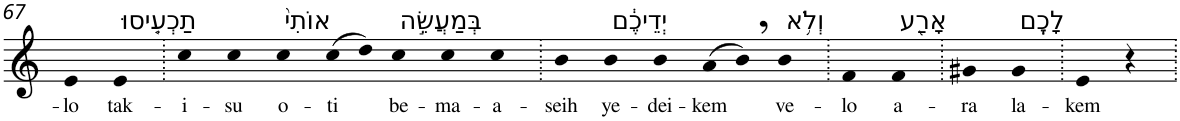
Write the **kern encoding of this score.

**kern	**text
*part1	*part1
*staff1	*staff1
*I"Piano	*
*I'Pno	*
!!LO:PB:g=z
*clefG2	*
*k[]	*
=67	=67
!	!LO:LY:b
4e	-lo
!LO:TX:a:t=תַכְעִ֤יסוּ	!
!	!LO:LY:b
4e	tak-
=68.	=68.
!	!LO:LY:b
4cc	-i-
!	!LO:LY:b
4cc	-su
!LO:TX:a:t=אוֹתִי֙	!
!	!LO:LY:b
4cc	o-
!	!LO:LY:b
(>8cc	-ti
8dd)	.
!LO:TX:a:t=בְּמַעֲשֵׂ֣ה	!
!	!LO:LY:b
4cc	be-
!	!LO:LY:b
4cc	-ma-
!	!LO:LY:b
4cc	-a-
=69.	=69.
!	!LO:LY:b
4b	-seih
!LO:TX:a:t=יְדֵיכֶ֔ם	!
!	!LO:LY:b
4b	ye-
!	!LO:LY:b
4b	-dei-
!	!LO:LY:b
(>8a	-kem
8b,)	.
!LO:TX:a:t=וְלֹ֥א	!
!	!LO:LY:b
4b	ve-
=70.	=70.
!	!LO:LY:b
4f	-lo
!LO:TX:a:t=אָרַ֖ע	!
!	!LO:LY:b
4f	a-
=71.	=71.
!	!LO:LY:b
4g#X	-ra
!LO:TX:a:t=לָכֶֽם	!
!	!LO:LY:b
4g#	la-
=72.	=72.
!	!LO:LY:b
4e	-kem
4r	.
=.	=.
*-	*-
